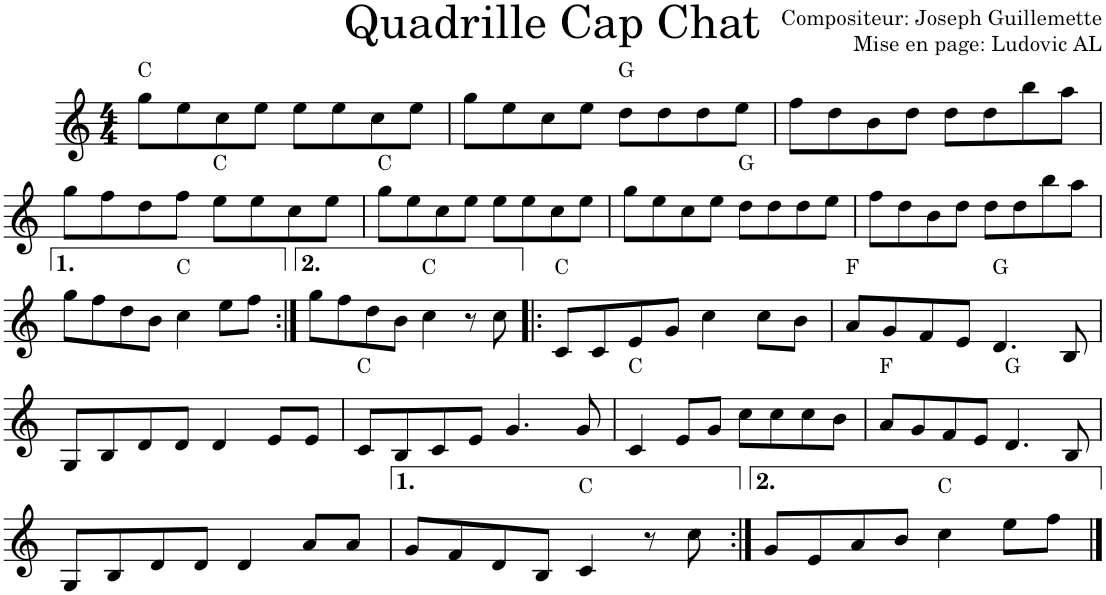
**kern	**harte
*part1	*part1
*staff1	*
*I"Voice	*
*I'V	*
*clefG2	*
*k[]	*
*M4/4	*
=1	=1
8gg\L	C:maj
8ee\	.
8cc\	.
8ee\J	.
8ee\L	.
8ee\	.
8cc\	.
8ee\J	.
=2	=2
8gg\L	.
8ee\	.
8cc\	.
8ee\J	.
8dd\L	G:maj
8dd\	.
8dd\	.
8ee\J	.
=3	=3
8ff\L	.
8dd\	.
8b\	.
8dd\J	.
8dd\L	.
8dd\	.
8bb\	.
8aa\J	.
!!LO:LB:g=z
=4	=4
8gg\L	.
8ff\	.
8dd\	.
8ff\J	.
8ee\L	C:maj
8ee\	.
8cc\	.
8ee\J	.
=5	=5
8gg\L	C:maj
8ee\	.
8cc\	.
8ee\J	.
8ee\L	.
8ee\	.
8cc\	.
8ee\J	.
=6	=6
8gg\L	.
8ee\	.
8cc\	.
8ee\J	.
8dd\L	G:maj
8dd\	.
8dd\	.
8ee\J	.
=7	=7
8ff\L	.
8dd\	.
8b\	.
8dd\J	.
8dd\L	.
8dd\	.
8bb\	.
8aa\J	.
!!LO:LB:g=z
=8	=8
8gg\L	.
8ff\	.
8dd\	.
8b\J	.
4cc\	C:maj
8ee\L	.
8ff\J	.
=9:|!	=9:|!
8gg\L	.
8ff\	.
8dd\	.
8b\J	.
4cc\	C:maj
8r	.
8cc\	.
=10!|:	=10!|:
8c/L	C:maj
8c/	.
8e/	.
8g/J	.
4cc\	.
8cc\L	.
8b\J	.
=11	=11
8a/L	F:maj
8g/	.
8f/	.
8e/J	.
4.d/	G:maj
8B/	.
!!LO:LB:g=z
=12	=12
8G/L	.
8B/	.
8d/	.
8d/J	.
4d/	.
8e/L	.
8e/J	.
=13	=13
8c/L	C:maj
8B/	.
8c/	.
8e/J	.
4.g/	.
8g/	.
=14	=14
4c/	C:maj
8e/L	.
8g/J	.
8cc\L	.
8cc\	.
8cc\	.
8b\J	.
=15	=15
8a/L	F:maj
8g/	.
8f/	.
8e/J	.
4.d/	G:maj
8B/	.
!!LO:LB:g=z
=16	=16
8G/L	.
8B/	.
8d/	.
8d/J	.
4d/	.
8a/L	.
8a/J	.
=17	=17
8g/L	.
8f/	.
8d/	.
8B/J	.
4c/	C:maj
8r	.
8cc\	.
=18:|!	=18:|!
8g/L	.
8e/	.
8a/	.
8b/J	.
4cc\	C:maj
8ee\L	.
8ff\J	.
==	==
*-	*-
